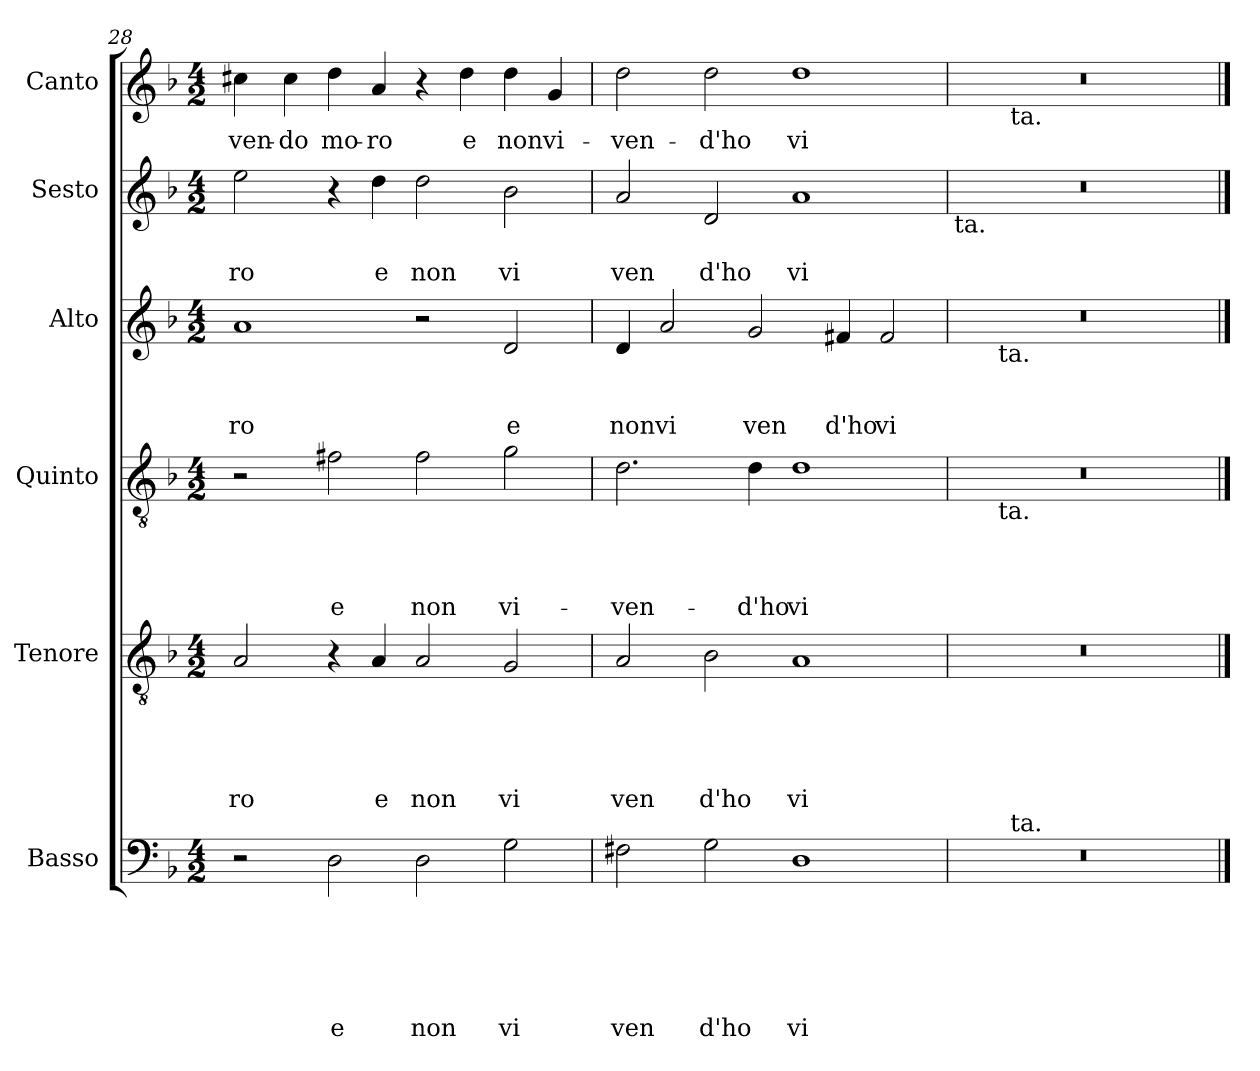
**kern	**text	**text	**text	**text	**text	**text	**kern	**text	**text	**text	**text	**text	**kern	**text	**text	**text	**text	**kern	**text	**text	**text	**kern	**text	**text	**kern	**text
*part6	*part6	*part6	*part6	*part6	*part6	*part6	*part5	*part5	*part5	*part5	*part5	*part5	*part4	*part4	*part4	*part4	*part4	*part3	*part3	*part3	*part3	*part2	*part2	*part2	*part1	*part1
*staff6	*staff6	*staff6	*staff6	*staff6	*staff6	*staff6	*staff5	*staff5	*staff5	*staff5	*staff5	*staff5	*staff4	*staff4	*staff4	*staff4	*staff4	*staff3	*staff3	*staff3	*staff3	*staff2	*staff2	*staff2	*staff1	*staff1
*I"Basso	*	*	*	*	*	*	*I"Tenore	*	*	*	*	*	*I"Quinto	*	*	*	*	*I"Alto	*	*	*	*I"Sesto	*	*	*I"Canto	*
*clefF4	*	*	*	*	*	*	*clefGv2	*	*	*	*	*	*clefGv2	*	*	*	*	*clefG2	*	*	*	*clefG2	*	*	*clefG2	*
*k[b-]	*	*	*	*	*	*	*k[b-]	*	*	*	*	*	*k[b-]	*	*	*	*	*k[b-]	*	*	*	*k[b-]	*	*	*k[b-]	*
*F:	*	*	*	*	*	*	*F:	*	*	*	*	*	*F:	*	*	*	*	*F:	*	*	*	*F:	*	*	*F:	*
*M4/2	*	*	*	*	*	*	*M4/2	*	*	*	*	*	*M4/2	*	*	*	*	*M4/2	*	*	*	*M4/2	*	*	*M4/2	*
=28	=28	=28	=28	=28	=28	=28	=28	=28	=28	=28	=28	=28	=28	=28	=28	=28	=28	=28	=28	=28	=28	=28	=28	=28	=28	=28
!	!	!	!	!	!	!	!	!	!	!	!	!LO:LY:b	!	!	!	!	!	!	!	!	!LO:LY:b	!	!	!LO:LY:b	!	!LO:LY:b
2r	.	.	.	.	.	.	2A/	.	.	.	.	ro	2r	.	.	.	.	1a	.	.	ro	2ee\	.	ro	4cc#X\	-ven-
!	!	!	!	!	!	!	!	!	!	!	!	!	!	!	!	!	!	!	!	!	!	!	!	!	!	!LO:LY:b
.	.	.	.	.	.	.	.	.	.	.	.	.	.	.	.	.	.	.	.	.	.	.	.	.	4cc#\	-do
!	!	!	!	!	!	!LO:LY:b	!	!	!	!	!	!	!	!	!	!	!LO:LY:b	!	!	!	!	!	!	!	!	!LO:LY:b
2D\	.	.	.	.	.	e	4r	.	.	.	.	.	2f#X\	.	.	.	e	.	.	.	.	4r	.	.	4dd\	mo-
!	!	!	!	!	!	!	!	!	!	!	!	!LO:LY:b	!	!	!	!	!	!	!	!	!	!	!	!LO:LY:b	!	!LO:LY:b
.	.	.	.	.	.	.	4A/	.	.	.	.	e	.	.	.	.	.	.	.	.	.	4dd\	.	e	4a/	-ro
!	!	!	!	!	!	!LO:LY:b	!	!	!	!	!	!LO:LY:b	!	!	!	!	!LO:LY:b	!	!	!	!	!	!	!LO:LY:b	!	!
2D\	.	.	.	.	.	non	2A/	.	.	.	.	non	2f#\	.	.	.	non	2r	.	.	.	2dd\	.	non	4r	.
!	!	!	!	!	!	!	!	!	!	!	!	!	!	!	!	!	!	!	!	!	!	!	!	!	!	!LO:LY:b
.	.	.	.	.	.	.	.	.	.	.	.	.	.	.	.	.	.	.	.	.	.	.	.	.	4dd\	e
!	!	!	!	!	!	!LO:LY:b	!	!	!	!	!	!LO:LY:b	!	!	!	!	!LO:LY:b	!	!	!	!LO:LY:b	!	!	!LO:LY:b	!	!LO:LY:b
2G\	.	.	.	.	.	vi	2G/	.	.	.	.	vi	2g\	.	.	.	vi-	2d/	.	.	e	2b-\	.	vi	4dd\	non
!	!	!	!	!	!	!	!	!	!	!	!	!	!	!	!	!	!	!	!	!	!	!	!	!	!	!LO:LY:b
.	.	.	.	.	.	.	.	.	.	.	.	.	.	.	.	.	.	.	.	.	.	.	.	.	4g/	vi-
=29	=29	=29	=29	=29	=29	=29	=29	=29	=29	=29	=29	=29	=29	=29	=29	=29	=29	=29	=29	=29	=29	=29	=29	=29	=29	=29
!	!	!	!	!	!	!LO:LY:b	!	!	!	!	!	!LO:LY:b	!	!	!	!	!LO:LY:b	!	!	!	!LO:LY:b	!	!	!LO:LY:b	!	!LO:LY:b
2F#X\	.	.	.	.	.	ven	2A/	.	.	.	.	ven	2.d\	.	.	.	-ven-	4d/	.	.	non	2a/	.	ven	2dd\	-ven-
!	!	!	!	!	!	!	!	!	!	!	!	!	!	!	!	!	!	!	!	!	!LO:LY:b	!	!	!	!	!
.	.	.	.	.	.	.	.	.	.	.	.	.	.	.	.	.	.	2a/	.	.	vi	.	.	.	.	.
!	!	!	!	!	!	!LO:LY:b	!	!	!	!	!	!LO:LY:b	!	!	!	!	!	!	!	!	!	!	!	!LO:LY:b	!	!LO:LY:b
2G\	.	.	.	.	.	d'ho	2B-\	.	.	.	.	d'ho	.	.	.	.	.	.	.	.	.	2d/	.	d'ho	2dd\	-d'ho
!	!	!	!	!	!	!	!	!	!	!	!	!	!	!	!	!	!LO:LY:b	!	!	!	!LO:LY:b	!	!	!	!	!
.	.	.	.	.	.	.	.	.	.	.	.	.	4d\	.	.	.	-d'ho	2g/	.	.	ven	.	.	.	.	.
!	!	!	!	!	!	!LO:LY:b	!	!	!	!	!	!LO:LY:b	!	!	!	!	!LO:LY:b	!	!	!	!	!	!	!LO:LY:b	!	!LO:LY:b
1D	.	.	.	.	.	vi	1A	.	.	.	.	vi	1d	.	.	.	vi-	.	.	.	.	1a	.	vi	1dd	vi-
!	!	!	!	!	!	!	!	!	!	!	!	!	!	!	!	!	!	!	!	!	!LO:LY:b	!	!	!	!	!
.	.	.	.	.	.	.	.	.	.	.	.	.	.	.	.	.	.	4f#X/	.	.	d'ho	.	.	.	.	.
!	!	!	!	!	!	!	!	!	!	!	!	!	!	!	!	!	!	!	!	!	!LO:LY:b	!	!	!	!	!
.	.	.	.	.	.	.	.	.	.	.	.	.	.	.	.	.	.	2f#/	.	.	vi	.	.	.	.	.
=30	=30	=30	=30	=30	=30	=30	=30	=30	=30	=30	=30	=30	=30	=30	=30	=30	=30	=30	=30	=30	=30	=30	=30	=30	=30	=30
!	!	!	!	!	!	!	!	!	!	!	!	!	!	!	!	!	!	!	!	!	!	!LO:TX:b:t=ta.	!	!	!	!
*^	*	*	*	*	*	*	*	*	*	*	*	*	*^	*	*	*	*	*^	*	*	*	*	*	*	*^	*
0r	4ryy	.	.	.	.	.	.	0r	.	.	.	.	.	0r	4ryy	.	.	.	.	0r	4ryy	.	.	.	0r	.	.	0r	4ryy	.
!	!	!	!	!	!	!	!	!	!	!	!	!	!	!	!	!	!	!	!	!	!LO:TX:b:t=ta.	!	!	!	!	!	!	!	!	!
!	!	!	!	!	!	!	!	!	!	!	!	!	!	!	!LO:TX:b:t=ta.	!	!	!	!	!	!	!	!	!	!	!	!	!	!	!
.	32ryy	.	.	.	.	.	.	.	.	.	.	.	.	.	1..ryy	.	.	.	.	.	1..ryy	.	.	.	.	.	.	.	32ryy	.
!	!	!	!	!	!	!	!	!	!	!	!	!	!	!	!	!	!	!	!	!	!	!	!	!	!	!	!	!	!LO:TX:b:t=ta.	!
!	!LO:TX:a:t=ta.	!	!	!	!	!	!	!	!	!	!	!	!	!	!	!	!	!	!	!	!	!	!	!	!	!	!	!	!	!
.	1ryy	.	.	.	.	.	.	.	.	.	.	.	.	.	.	.	.	.	.	.	.	.	.	.	.	.	.	.	1ryy	.
.	2ryy	.	.	.	.	.	.	.	.	.	.	.	.	.	.	.	.	.	.	.	.	.	.	.	.	.	.	.	2ryy	.
.	8..ryy	.	.	.	.	.	.	.	.	.	.	.	.	.	.	.	.	.	.	.	.	.	.	.	.	.	.	.	8..ryy	.
*	*	*	*	*	*	*	*	*	*	*	*	*	*	*v	*v	*	*	*	*	*	*	*	*	*	*	*	*	*v	*v	*
*v	*v	*	*	*	*	*	*	*	*	*	*	*	*	*	*	*	*	*	*v	*v	*	*	*	*	*	*	*	*
==	==	==	==	==	==	==	==	==	==	==	==	==	==	==	==	==	==	==	==	==	==	==	==	==	==	==
*-	*-	*-	*-	*-	*-	*-	*-	*-	*-	*-	*-	*-	*-	*-	*-	*-	*-	*-	*-	*-	*-	*-	*-	*-	*-	*-
